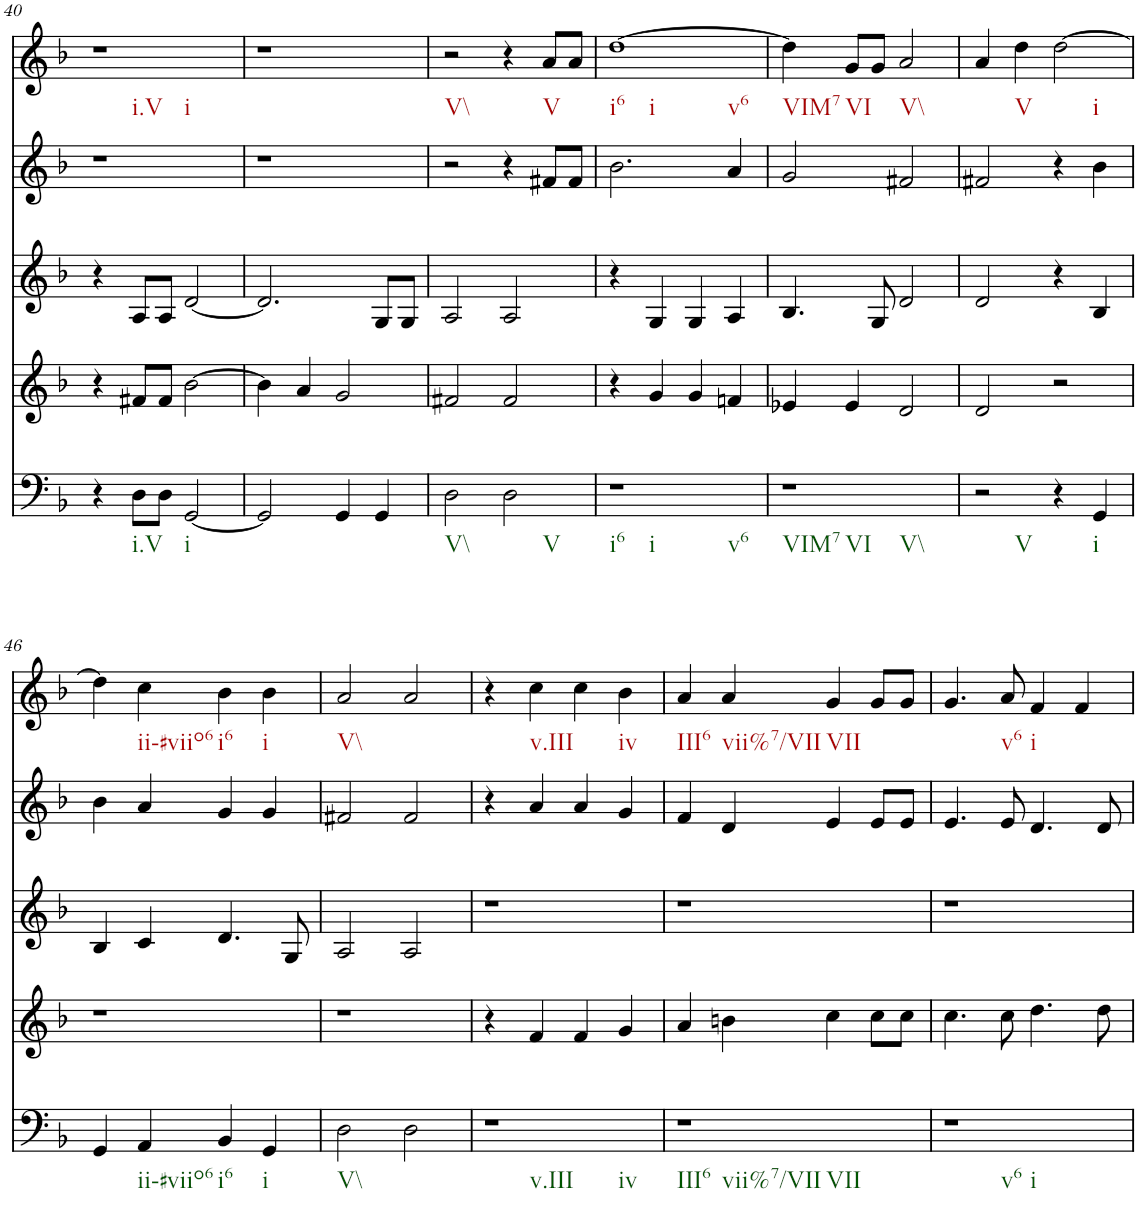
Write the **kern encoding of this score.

**kern	**kern	**kern	**kern	**kern
*part5	*part4	*part3	*part2	*part1
*staff5	*staff4	*staff3	*staff2	*staff1
*I"vox	*I"vox	*I"vox	*I"vox	*I"vox
!!LO:PB:g=z
*clefF4	*clefG2	*clefG2	*clefG2	*clefG2
*k[b-]	*k[b-]	*k[b-]	*k[b-]	*k[b-]
*M4/4	*M4/4	*M4/4	*M4/4	*M4/4
=40	=40	=40	=40	=40
4r	4r	4r	1r	1r
8D\L	8f#X/L	8A/L	.	.
8D\J	8f#/J	8A/J	.	.
[2GG/	[2b-\	[2d/	.	.
=41	=41	=41	=41	=41
2GG/]	4b-\]	2.d/]	1r	1r
.	4a/	.	.	.
4GG/	2g/	.	.	.
4GG/	.	8G/L	.	.
.	.	8G/J	.	.
=42	=42	=42	=42	=42
2D\	2f#X/	2A/	2r	2r
2D\	2f#/	2A/	4r	4r
.	.	.	8f#X/L	8a/L
.	.	.	8f#/J	8a/J
=43	=43	=43	=43	=43
1r	4r	4r	2.b-\	[1dd
.	4g/	4G/	.	.
.	4g/	4G/	.	.
.	4fn/	4A/	4a/	.
=44	=44	=44	=44	=44
1r	4e-X/	4.B-/	2g/	4dd\]
.	4e-/	.	.	8g/L
.	.	8G/	.	8g/J
.	2d/	2d/	2f#X/	2a/
=45	=45	=45	=45	=45
2r	2d/	2d/	2f#X/	4a/
.	.	.	.	4dd\
4r	2r	4r	4r	[2dd\
4GG/	.	4B-/	4b-\	.
!!LO:LB:g=z
=46	=46	=46	=46	=46
4GG/	1r	4B-/	4b-\	4dd\]
4AA/	.	4c/	4a/	4cc\
4BB-/	.	4.d/	4g/	4b-\
4GG/	.	.	4g/	4b-\
.	.	8G/	.	.
=47	=47	=47	=47	=47
2D\	1r	2A/	2f#X/	2a/
2D\	.	2A/	2f#/	2a/
=48	=48	=48	=48	=48
1r	4r	1r	4r	4r
.	4f/	.	4a/	4cc\
.	4f/	.	4a/	4cc\
.	4g/	.	4g/	4b-\
=49	=49	=49	=49	=49
1r	4a/	1r	4f/	4a/
.	4bn\	.	4d/	4a/
.	4cc\	.	4e/	4g/
.	8cc\L	.	8e/L	8g/L
.	8cc\J	.	8e/J	8g/J
=50	=50	=50	=50	=50
1r	4.cc\	1r	4.e/	4.g/
.	8cc\	.	8e/	8a/
.	4.dd\	.	4.d/	4f/
.	.	.	.	4f/
.	8dd\	.	8d/	.
=	=	=	=	=
*-	*-	*-	*-	*-
